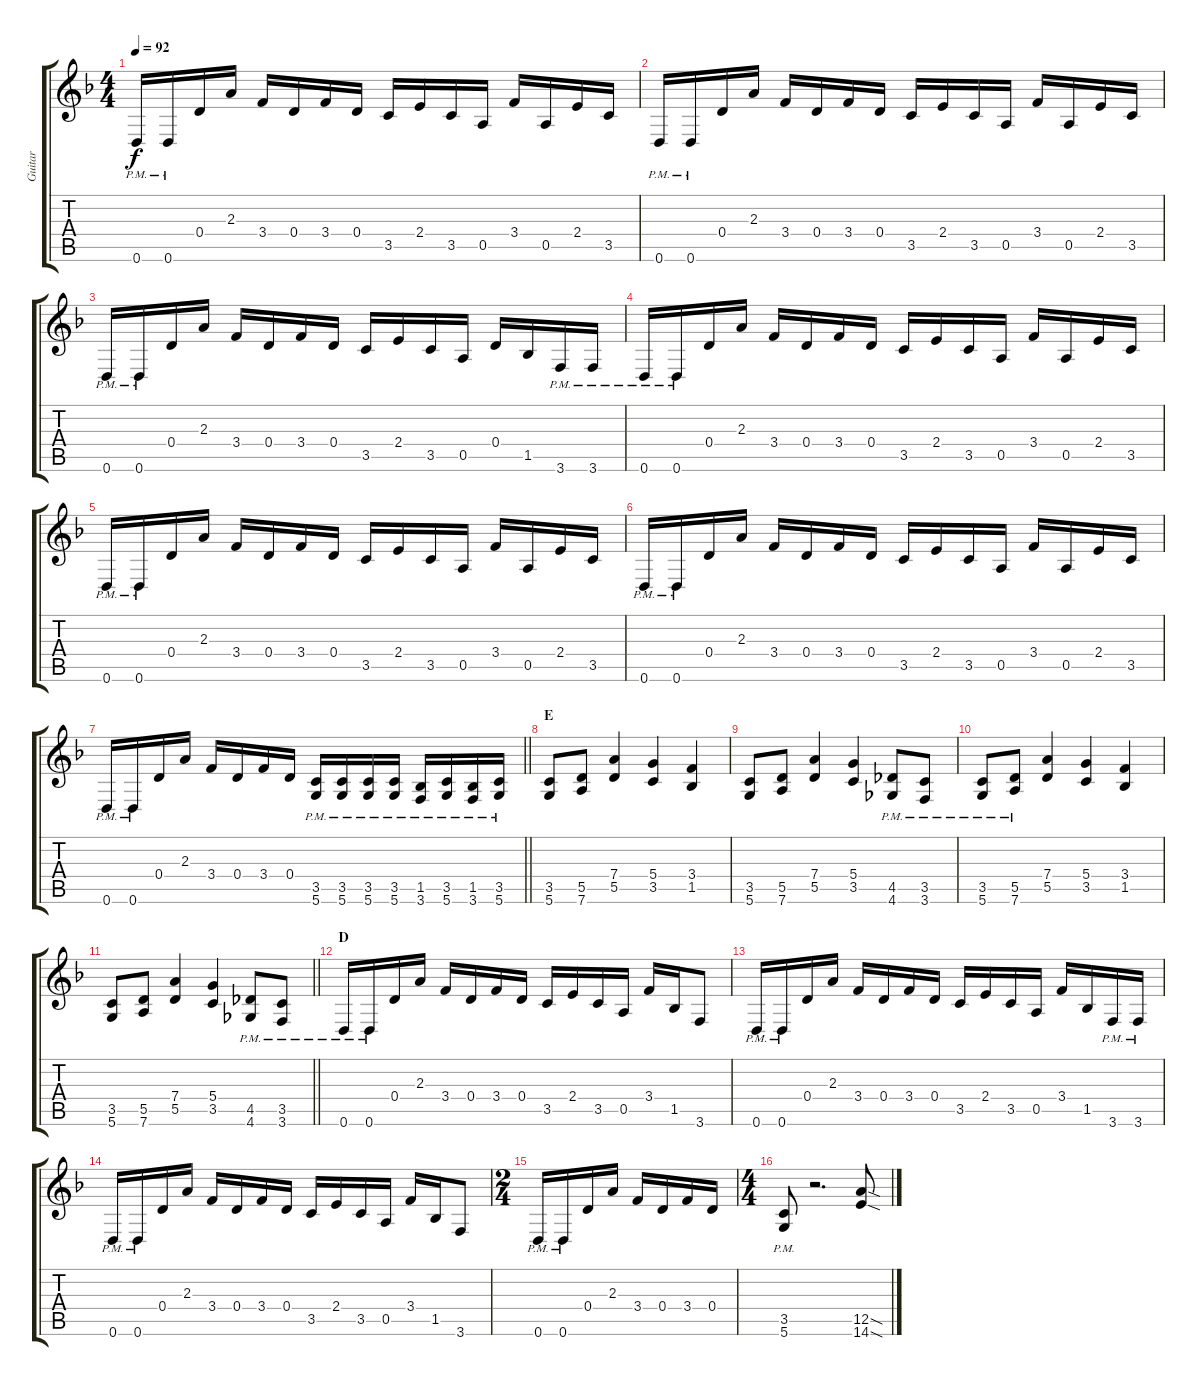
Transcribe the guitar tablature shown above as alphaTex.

\track ("Guitar" "Guitar") {instrument overdrivenguitar}
\staff {score tabs}
\tuning (E4 B3 G3 D3 A2 D2) {hide}
\ts (4 4)
\tempo 92
\clef g2
\ks f
0.6{pm}.16{dy f} 0.6{pm}.16 0.4.16 2.3.16 3.4.16 0.4.16 3.4.16 0.4.16 3.5.16 2.4.16 3.5.16 0.5.16 3.4.16 0.5.16 2.4.16 3.5.16 |
0.6{pm}.16 0.6{pm}.16 0.4.16 2.3.16 3.4.16 0.4.16 3.4.16 0.4.16 3.5.16 2.4.16 3.5.16 0.5.16 3.4.16 0.5.16 2.4.16 3.5.16 |
0.6{pm}.16 0.6{pm}.16 0.4.16 2.3.16 3.4.16 0.4.16 3.4.16 0.4.16 3.5.16 2.4.16 3.5.16 0.5.16 0.4.16 1.5.16 3.6{pm}.16 3.6{pm}.16 |
0.6{pm}.16 0.6{pm}.16 0.4.16 2.3.16 3.4.16 0.4.16 3.4.16 0.4.16 3.5.16 2.4.16 3.5.16 0.5.16 3.4.16 0.5.16 2.4.16 3.5.16 |
0.6{pm}.16 0.6{pm}.16 0.4.16 2.3.16 3.4.16 0.4.16 3.4.16 0.4.16 3.5.16 2.4.16 3.5.16 0.5.16 3.4.16 0.5.16 2.4.16 3.5.16 |
0.6{pm}.16 0.6{pm}.16 0.4.16 2.3.16 3.4.16 0.4.16 3.4.16 0.4.16 3.5.16 2.4.16 3.5.16 0.5.16 3.4.16 0.5.16 2.4.16 3.5.16 |
\barLineRight lightlight
0.6{pm}.16 0.6{pm}.16 0.4.16 2.3.16 3.4.16 0.4.16 3.4.16 0.4.16 (3.5{pm} 5.6{pm}).16 (3.5{pm} 5.6{pm}).16 (3.5{pm} 5.6{pm}).16 (3.5{pm} 5.6{pm}).16 (1.5{pm} 3.6{pm}).16 (3.5{pm} 5.6{pm}).16 (1.5{pm} 3.6{pm}).16 (3.5{pm} 5.6{pm}).16 |
\section ("" "E")
(3.5 5.6).8 (5.5 7.6).8 (7.4 5.5).4 (5.4 3.5).4 (3.4 1.5).4 |
(3.5 5.6).8 (5.5 7.6).8 (7.4 5.5).4 (5.4 3.5).4 (4.5{pm} 4.6{pm}).8 (3.5{pm} 3.6{pm}).8 |
(3.5{pm} 5.6{pm}).8 (5.5{pm} 7.6{pm}).8 (7.4 5.5).4 (5.4 3.5).4 (3.4 1.5).4 |
\barLineRight lightlight
(3.5 5.6).8 (5.5 7.6).8 (7.4 5.5).4 (5.4 3.5).4 (4.5{pm} 4.6{pm}).8 (3.5{pm} 3.6{pm}).8 |
\section ("" "D")
0.6{pm}.16 0.6{pm}.16 0.4.16 2.3.16 3.4.16 0.4.16 3.4.16 0.4.16 3.5.16 2.4.16 3.5.16 0.5.16 3.4.16 1.5.16 3.6.8 |
0.6{pm}.16 0.6{pm}.16 0.4.16 2.3.16 3.4.16 0.4.16 3.4.16 0.4.16 3.5.16 2.4.16 3.5.16 0.5.16 3.4.16 1.5.16 3.6{pm}.16 3.6{pm}.16 |
0.6{pm}.16 0.6{pm}.16 0.4.16 2.3.16 3.4.16 0.4.16 3.4.16 0.4.16 3.5.16 2.4.16 3.5.16 0.5.16 3.4.16 1.5.16 3.6.8 |
\ts (2 4)
0.6{pm}.16 0.6{pm}.16 0.4.16 2.3.16 3.4.16 0.4.16 3.4.16 0.4.16 |
\ts (4 4)
(3.5{pm} 5.6{pm}).8 r.2{d} (12.5{sod} 14.6{sod}).8
